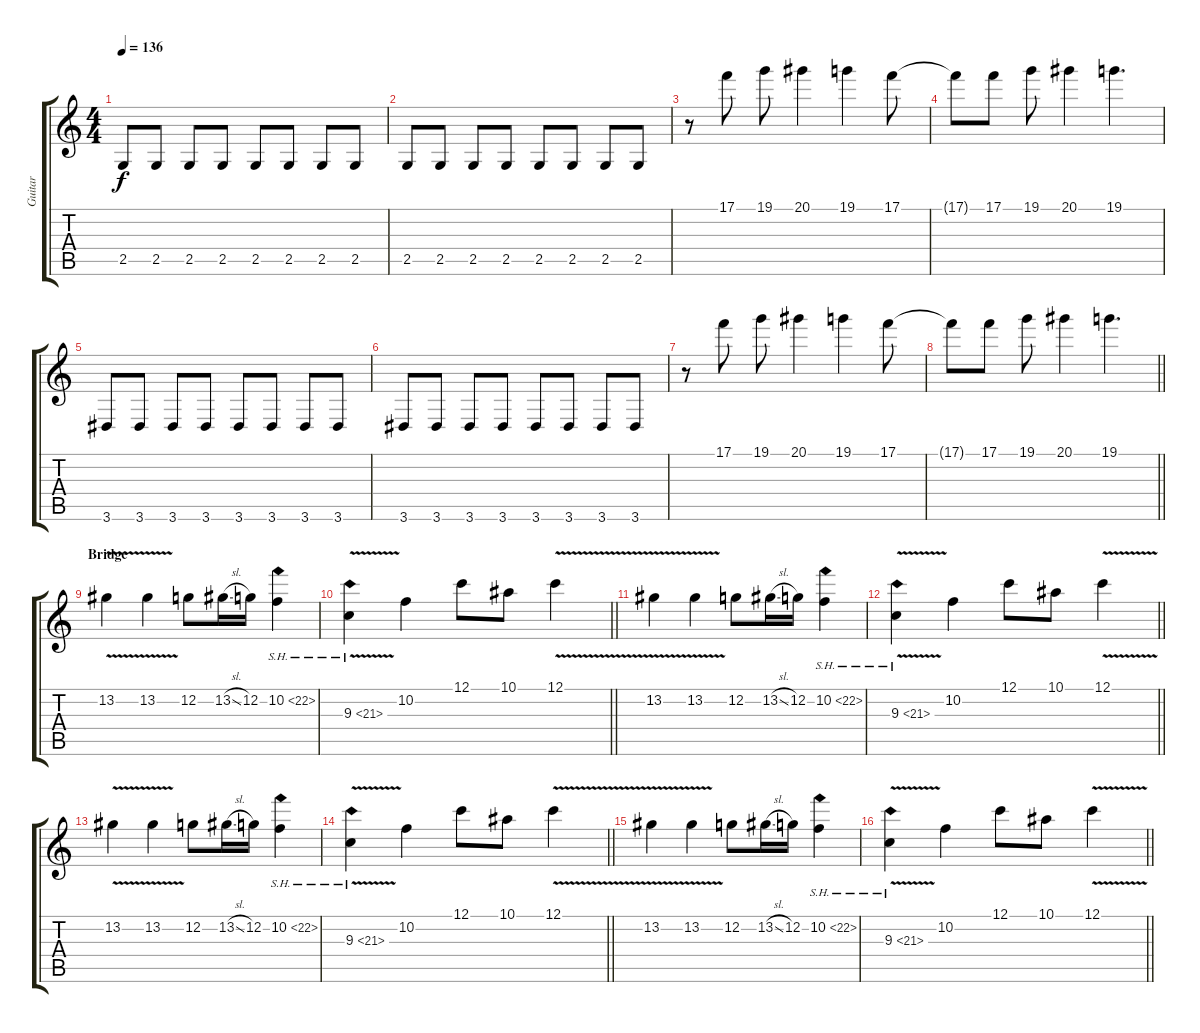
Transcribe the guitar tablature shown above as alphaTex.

\track ("Guitar" "Guitar") {instrument distortionguitar}
\staff {score tabs}
\tuning (C4 G3 Eb3 Bb2 F2 C2) {hide}
\ts (4 4)
\tempo 136
\clef g2
\ks c
2.5.8{dy f volume 15 balance 0} 2.5.8 2.5.8 2.5.8 2.5.8 2.5.8 2.5.8 2.5.8 |
2.5.8 2.5.8 2.5.8 2.5.8 2.5.8 2.5.8 2.5.8 2.5.8 |
r.8{volume 12 balance 8} 17.1.8 19.1.8 20.1.4 19.1.4 17.1.8 |
17.1{t}.8 17.1.8 19.1.8 20.1.4 19.1.4{d} |
3.6.8{volume 15 balance 0} 3.6.8 3.6.8 3.6.8 3.6.8 3.6.8 3.6.8 3.6.8 |
3.6.8 3.6.8 3.6.8 3.6.8 3.6.8 3.6.8 3.6.8 3.6.8 |
r.8{volume 12 balance 8} 17.1.8 19.1.8 20.1.4 19.1.4 17.1.8 |
\barLineRight lightlight
17.1{t}.8 17.1.8 19.1.8 20.1.4 19.1.4{d} |
\section ("" "Bridge")
13.2{v}.4{volume 13 balance 8} 13.2{v}.4 12.2.8 13.2{sl}.16 12.2.16 10.2{sh 12}.4 |
\barLineRight lightlight
9.3{sh 12 v}.4 10.2.4 12.1.8 10.1.8 12.1{v}.4 |
13.2{v}.4 13.2{v}.4 12.2.8 13.2{sl}.16 12.2.16 10.2{sh 12}.4 |
\barLineRight lightlight
9.3{sh 12 v}.4 10.2.4 12.1.8 10.1.8 12.1{v}.4 |
13.2{v}.4 13.2{v}.4 12.2.8 13.2{sl}.16 12.2.16 10.2{sh 12}.4 |
\barLineRight lightlight
9.3{sh 12 v}.4 10.2.4 12.1.8 10.1.8 12.1{v}.4 |
13.2{v}.4 13.2{v}.4 12.2.8 13.2{sl}.16 12.2.16 10.2{sh 12}.4 |
\barLineRight lightlight
9.3{sh 12 v}.4 10.2.4 12.1.8 10.1.8 12.1{v}.4
